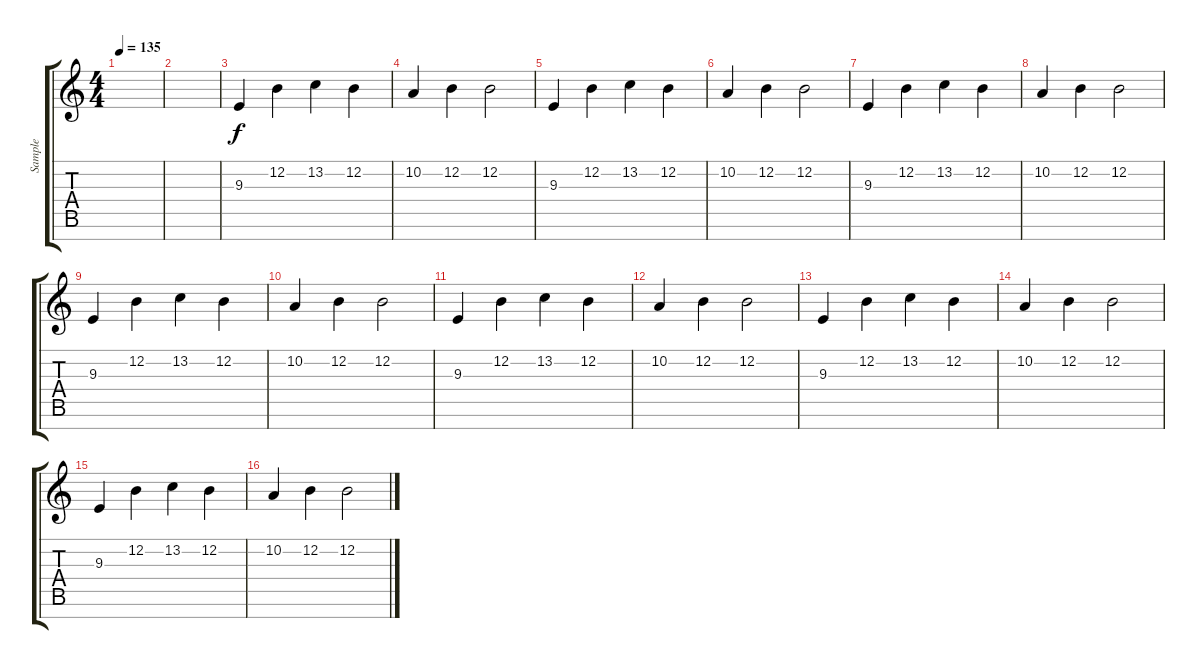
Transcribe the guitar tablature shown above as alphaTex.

\track ("Sample" "Sample") {instrument stringensemble1}
\staff {score tabs}
\tuning (E4 B3 G3 D3 A2 E2 B1) {hide}
\ts (4 4)
\tempo 135
\clef g2
\ks c
|
|
9.3.4 12.2.4 13.2.4 12.2.4 |
10.2.4 12.2.4 12.2.2 |
9.3.4 12.2.4 13.2.4 12.2.4 |
10.2.4 12.2.4 12.2.2 |
9.3.4 12.2.4 13.2.4 12.2.4 |
10.2.4 12.2.4 12.2.2 |
9.3.4 12.2.4 13.2.4 12.2.4 |
10.2.4 12.2.4 12.2.2 |
9.3.4 12.2.4 13.2.4 12.2.4 |
10.2.4 12.2.4 12.2.2 |
9.3.4 12.2.4 13.2.4 12.2.4 |
10.2.4 12.2.4 12.2.2 |
9.3.4 12.2.4 13.2.4 12.2.4 |
10.2.4 12.2.4 12.2.2
